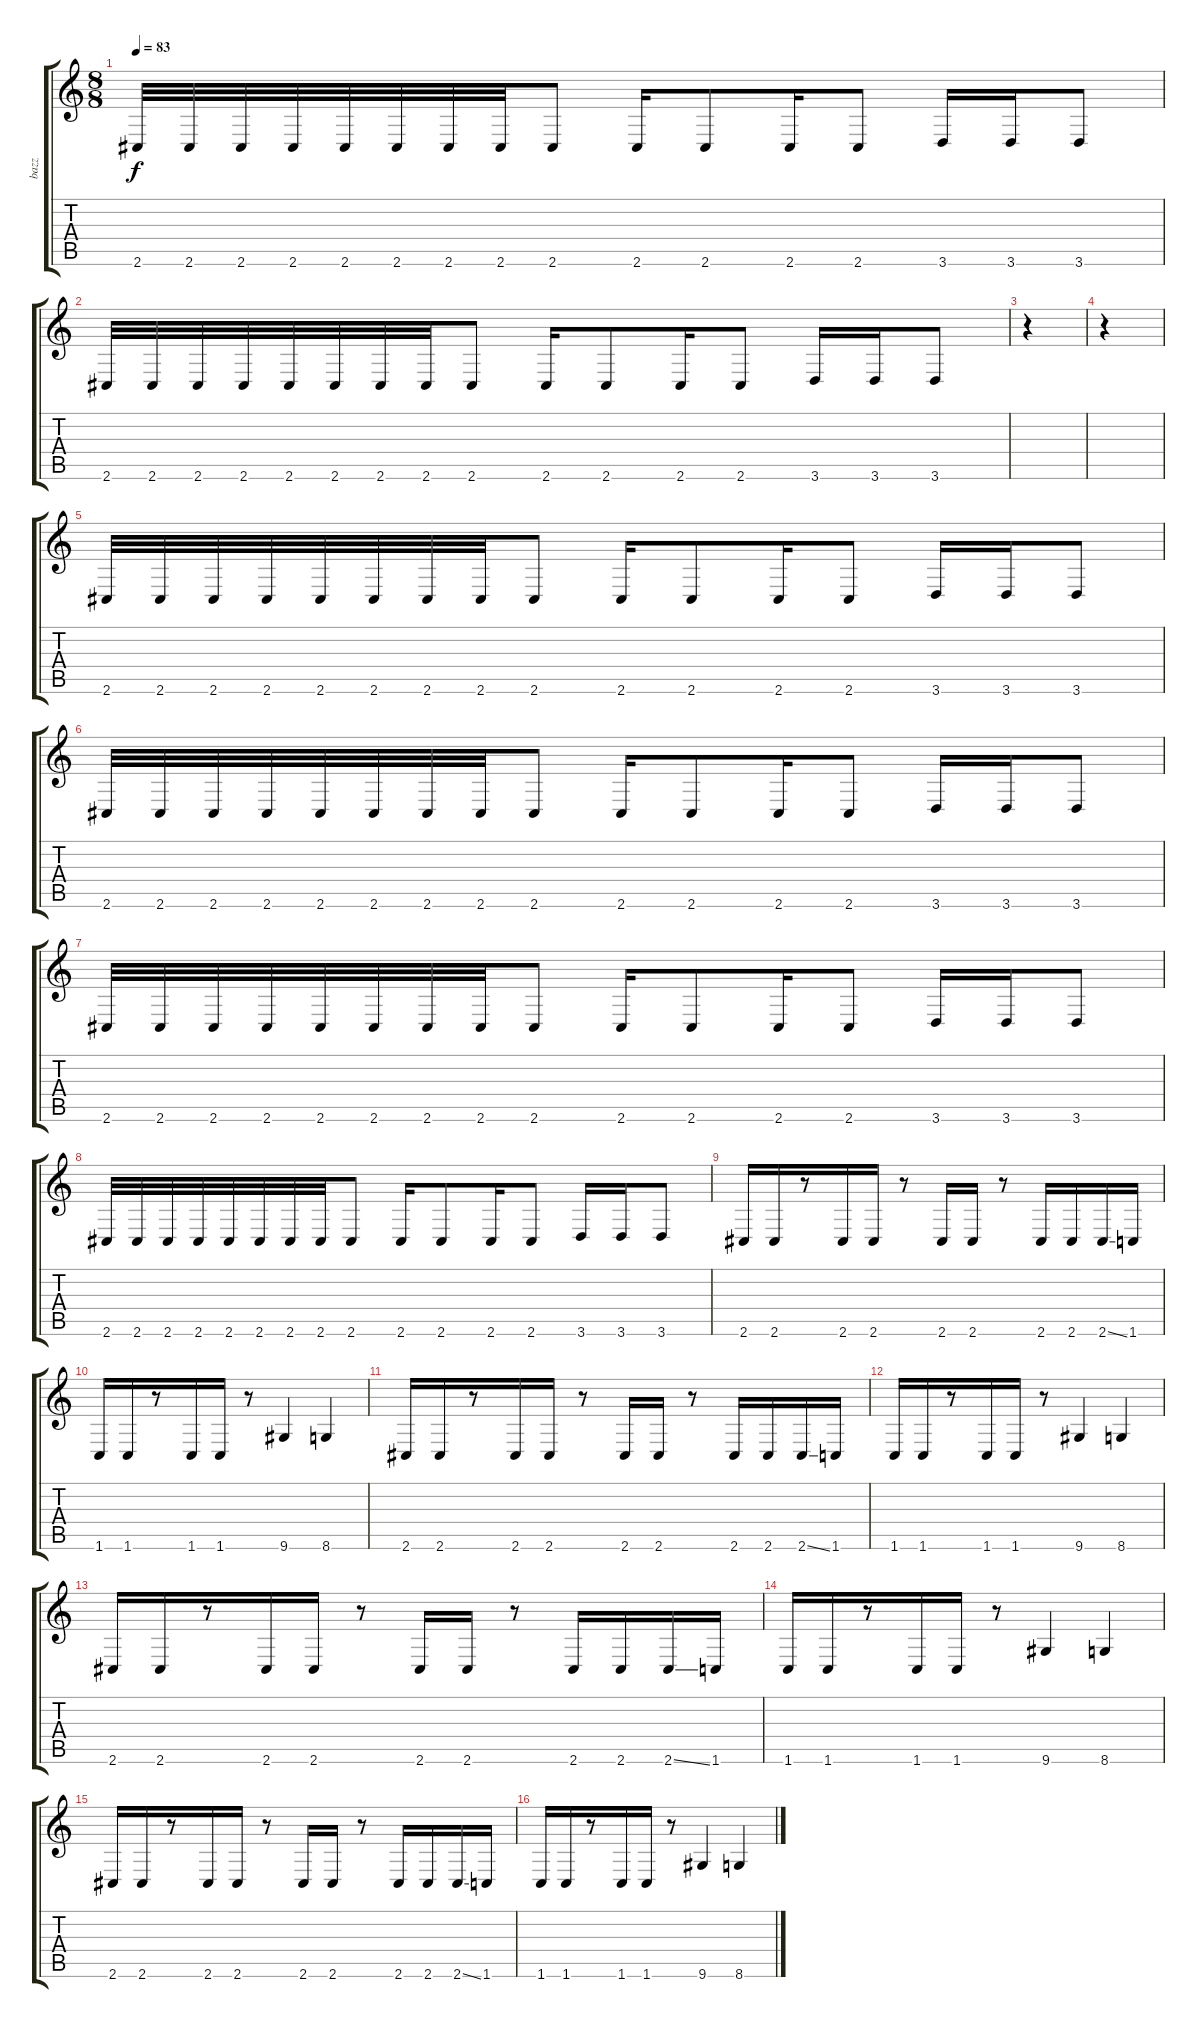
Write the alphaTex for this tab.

\track ("bazz" "bazz") {instrument electricbasspick}
\staff {score tabs}
\tuning (B3 Gb3 D3 A2 E2 B1) {hide}
\ts (8 8)
\tempo 83
\clef g2
\ks c
2.6.32{dy f} 2.6.32 2.6.32 2.6.32 2.6.32 2.6.32 2.6.32 2.6.32 2.6.8 2.6.16 2.6.8 2.6.16 2.6.8 3.6.16 3.6.16 3.6.8 |
2.6.32 2.6.32 2.6.32 2.6.32 2.6.32 2.6.32 2.6.32 2.6.32 2.6.8 2.6.16 2.6.8 2.6.16 2.6.8 3.6.16 3.6.16 3.6.8 |
r.4 |
r.4 |
2.6.32 2.6.32 2.6.32 2.6.32 2.6.32 2.6.32 2.6.32 2.6.32 2.6.8 2.6.16 2.6.8 2.6.16 2.6.8 3.6.16 3.6.16 3.6.8 |
2.6.32 2.6.32 2.6.32 2.6.32 2.6.32 2.6.32 2.6.32 2.6.32 2.6.8 2.6.16 2.6.8 2.6.16 2.6.8 3.6.16 3.6.16 3.6.8 |
2.6.32 2.6.32 2.6.32 2.6.32 2.6.32 2.6.32 2.6.32 2.6.32 2.6.8 2.6.16 2.6.8 2.6.16 2.6.8 3.6.16 3.6.16 3.6.8 |
2.6.32 2.6.32 2.6.32 2.6.32 2.6.32 2.6.32 2.6.32 2.6.32 2.6.8 2.6.16 2.6.8 2.6.16 2.6.8 3.6.16 3.6.16 3.6.8 |
2.6.16 2.6.16 r.8 2.6.16 2.6.16 r.8 2.6.16 2.6.16 r.8 2.6.16 2.6.16 2.6{ss}.16 1.6.16 |
1.6.16 1.6.16 r.8 1.6.16 1.6.16 r.8 9.6.4 8.6.4 |
2.6.16 2.6.16 r.8 2.6.16 2.6.16 r.8 2.6.16 2.6.16 r.8 2.6.16 2.6.16 2.6{ss}.16 1.6.16 |
1.6.16 1.6.16 r.8 1.6.16 1.6.16 r.8 9.6.4 8.6.4 |
2.6.16 2.6.16 r.8 2.6.16 2.6.16 r.8 2.6.16 2.6.16 r.8 2.6.16 2.6.16 2.6{ss}.16 1.6.16 |
1.6.16 1.6.16 r.8 1.6.16 1.6.16 r.8 9.6.4 8.6.4 |
2.6.16 2.6.16 r.8 2.6.16 2.6.16 r.8 2.6.16 2.6.16 r.8 2.6.16 2.6.16 2.6{ss}.16 1.6.16 |
1.6.16 1.6.16 r.8 1.6.16 1.6.16 r.8 9.6.4 8.6.4
